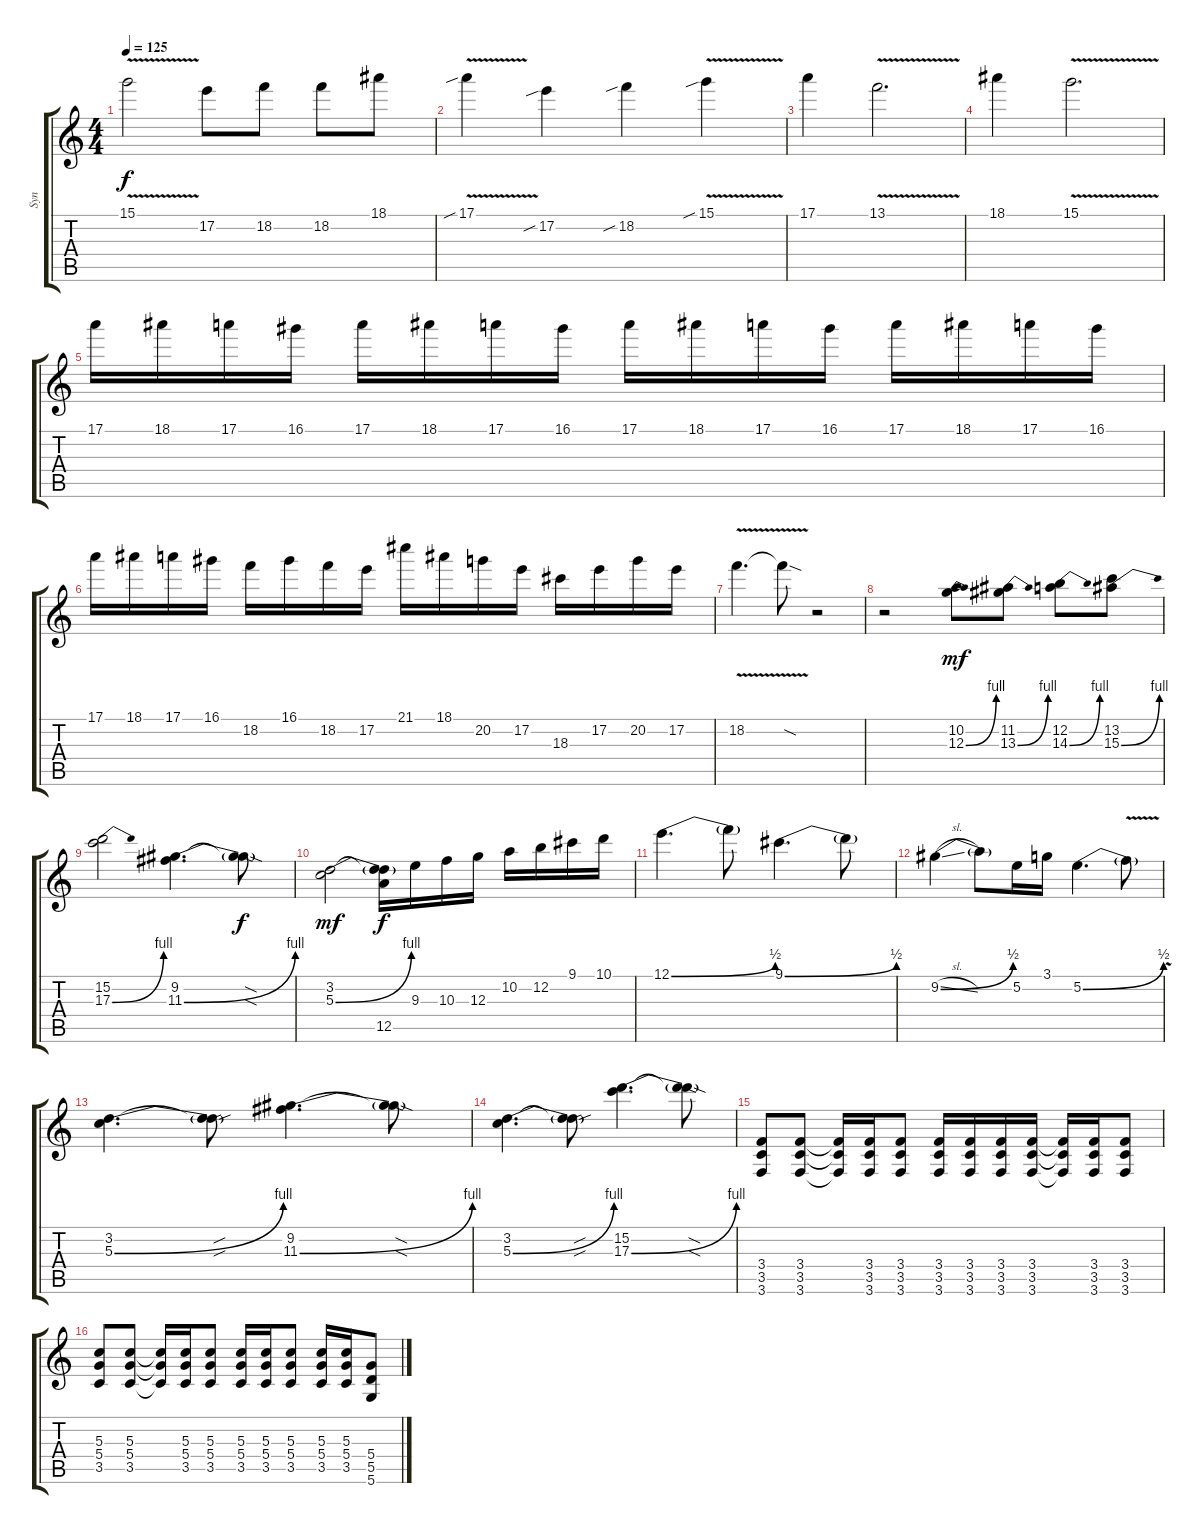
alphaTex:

\track ("Syn" "Syn") {instrument distortionguitar}
\staff {score tabs}
\tuning (E4 B3 G3 D3 A2 D2) {hide}
\ts (4 4)
\tempo 125
\clef g2
\ks c
15.1{v}.2{dy f} 17.2.8 18.2.8 18.2.8 18.1.8 |
17.1{v sib}.4 17.2{sib}.4 18.2{sib}.4 15.1{v sib}.4 |
17.1.4 13.1{v}.2{d} |
18.1.4 15.1{v}.2{d} |
17.1.16 18.1.16 17.1.16 16.1.16 17.1.16 18.1.16 17.1.16 16.1.16 17.1.16 18.1.16 17.1.16 16.1.16 17.1.16 18.1.16 17.1.16 16.1.16 |
17.1.16 18.1.16 17.1.16 16.1.16 18.2.16 16.1.16 18.2.16 17.2.16 21.1.16 18.1.16 20.2.16 17.2.16 18.3.16 17.2.16 20.2.16 17.2.16 |
18.2{v}.4{d} 18.2{sod t}.8 r.2 |
r.2 (10.2 12.3{be (bend 0 0 60 4)}).8{dy mf} (11.2 13.3{be (bend 0 0 60 4)}).8 (12.2 14.3{be (bend 0 0 60 4)}).8 (13.2 15.3{be (bend 0 0 60 4)}).8 |
(15.2 17.3{be (bend 0 0 60 4)}).2 (9.2 11.3{be (bend 0 0 60 4)}).4{d} (9.2{sod t} 11.3{sod t}).8{dy f} |
(3.2 5.3{be (bend 0 0 60 4)}).2{dy mf} (3.2{t} 5.3{t} 12.5).16{dy f} 9.3.16 10.3.16 12.3.16 10.2.16 12.2.16 9.1.16 10.1.16 |
12.1{be (bend 0 0 60 2)}.4{d} 12.1{t}.8 9.1{be (bend 0 0 60 2)}.4{d} 9.1{t}.8 |
9.2{be (bend 0 0 60 2) sl}.4 9.2{t}.8 5.2.16 3.1.16 5.2{be (bend 0 0 60 2)}.4{d} 5.2{v t}.8 |
(3.2 5.3{be (bend 0 0 60 4)}).4{d} (3.2{sou t} 5.3{sou t}).8 (9.2 11.3{be (bend 0 0 60 4)}).4{d} (9.2{sod t} 11.3{sod t}).8 |
(3.2 5.3{be (bend 0 0 60 4)}).4{d} (3.2{sou t} 5.3{sou t}).8 (15.2 17.3{be (bend 0 0 60 4)}).4{d} (15.2{sod t} 17.3{sod t}).8 |
(3.4 3.5 3.6).8 (3.4 3.5 3.6).8 (3.4{t} 3.5{t} 3.6{t}).16 (3.4 3.5 3.6).16 (3.4 3.5 3.6).8 (3.4 3.5 3.6).16 (3.4 3.5 3.6).16 (3.4 3.5 3.6).16 (3.4 3.5 3.6).16 (3.4{t} 3.5{t} 3.6{t}).16 (3.4 3.5 3.6).16 (3.4 3.5 3.6).8 |
(5.3 5.4 3.5).8 (5.3 5.4 3.5).8 (5.3{t} 5.4{t} 3.5{t}).16 (5.3 5.4 3.5).16 (5.3 5.4 3.5).8 (5.3 5.4 3.5).16 (5.3 5.4 3.5).16 (5.3 5.4 3.5).8 (5.3 5.4 3.5).16 (5.3 5.4 3.5).16 (5.4 5.5 5.6).8
